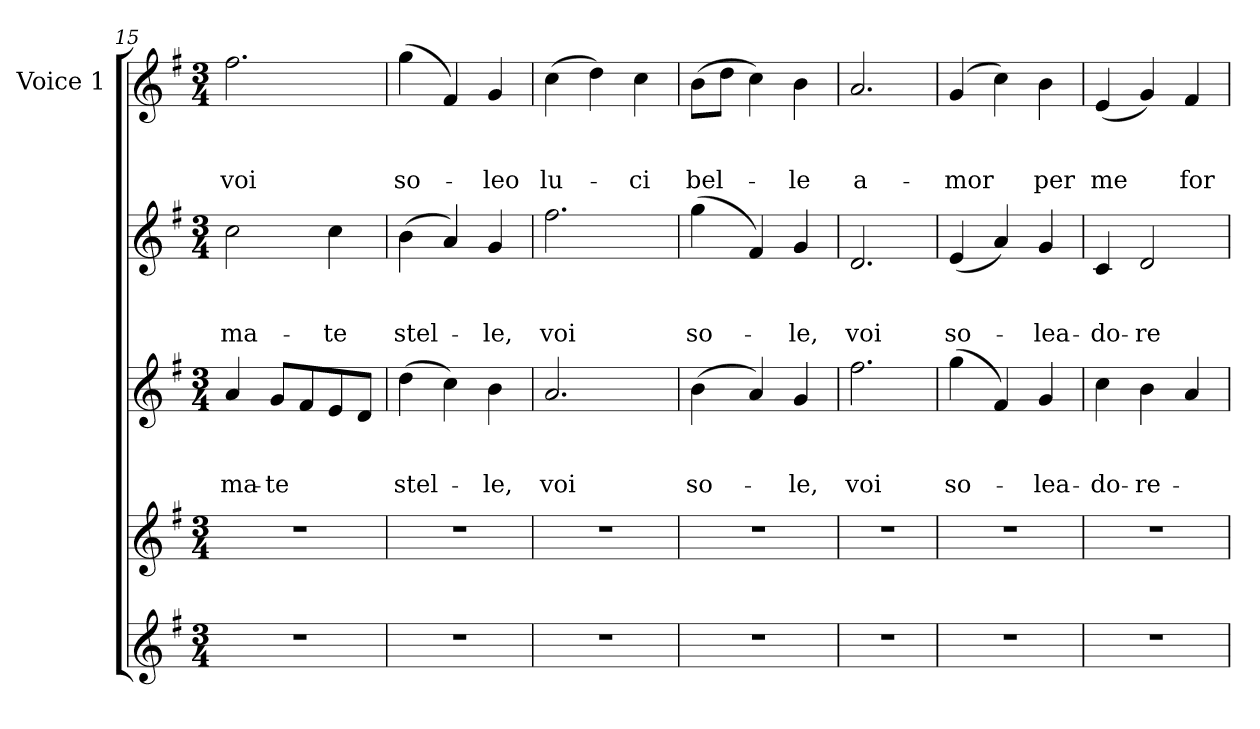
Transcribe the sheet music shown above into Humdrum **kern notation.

**kern	**kern	**kern	**text	**text	**text	**kern	**text	**text	**text	**kern	**text	**text	**text
*part5	*part4	*part3	*part3	*part3	*part3	*part2	*part2	*part2	*part2	*part1	*part1	*part1	*part1
*staff5	*staff4	*staff3	*staff3	*staff3	*staff3	*staff2	*staff2	*staff2	*staff2	*staff1	*staff1	*staff1	*staff1
*	*	*	*	*	*	*	*	*	*	*I"Voice 1	*	*	*
*clefG2	*clefG2	*clefG2	*	*	*	*clefG2	*	*	*	*clefG2	*	*	*
*k[f#]	*k[f#]	*k[f#]	*	*	*	*k[f#]	*	*	*	*k[f#]	*	*	*
*G:	*G:	*G:	*	*	*	*G:	*	*	*	*G:	*	*	*
*M3/4	*M3/4	*M3/4	*	*	*	*M3/4	*	*	*	*M3/4	*	*	*
=15	=15	=15	=15	=15	=15	=15	=15	=15	=15	=15	=15	=15	=15
2.r	2.r	4a/	.	.	-ma-	2cc\	.	.	-ma-	2.ff#\	.	.	voi
.	.	8g/L	.	.	-te	.	.	.	.	.	.	.	.
.	.	8f#/	.	.	.	.	.	.	.	.	.	.	.
.	.	8e/	.	.	.	4cc\	.	.	-te	.	.	.	.
.	.	8d/J	.	.	.	.	.	.	.	.	.	.	.
=16	=16	=16	=16	=16	=16	=16	=16	=16	=16	=16	=16	=16	=16
2.r	2.r	(4dd\	.	.	stel-	(4b\	.	.	stel-	(4gg\	.	.	so-
.	.	4cc\)	.	.	.	4a/)	.	.	.	4f#/)	.	.	.
.	.	4b\	.	.	-le,	4g/	.	.	-le,	4g/	.	.	-leo
=17	=17	=17	=17	=17	=17	=17	=17	=17	=17	=17	=17	=17	=17
2.r	2.r	2.a/	.	.	voi	2.ff#\	.	.	voi	(4cc\	.	.	lu-
.	.	.	.	.	.	.	.	.	.	4dd\)	.	.	.
.	.	.	.	.	.	.	.	.	.	4cc\	.	.	-ci
=18	=18	=18	=18	=18	=18	=18	=18	=18	=18	=18	=18	=18	=18
2.r	2.r	(4b\	.	.	so-	(4gg\	.	.	so-	(8b\L	.	.	bel-
.	.	.	.	.	.	.	.	.	.	8dd\J	.	.	.
.	.	4a/)	.	.	.	4f#/)	.	.	.	4cc\)	.	.	.
.	.	4g/	.	.	-le,	4g/	.	.	-le,	4b\	.	.	-le
=19	=19	=19	=19	=19	=19	=19	=19	=19	=19	=19	=19	=19	=19
2.r	2.r	2.ff#\	.	.	voi	2.d/	.	.	voi	2.a/	.	.	a-
=20	=20	=20	=20	=20	=20	=20	=20	=20	=20	=20	=20	=20	=20
2.r	2.r	(4gg\	.	.	so-	(4e/	.	.	so-	(4g/	.	.	-mor
.	.	4f#/)	.	.	.	4a/)	.	.	.	4cc\)	.	.	.
.	.	4g/	.	.	-lea-	4g/	.	.	-lea-	4b\	.	.	per
=21	=21	=21	=21	=21	=21	=21	=21	=21	=21	=21	=21	=21	=21
2.r	2.r	4cc\	.	.	-do-	4c/	.	.	-do-	(4e/	.	.	me
.	.	4b\	.	.	-re-	2d/	.	.	-re-	4g/)	.	.	.
.	.	4a/	.	.	.	.	.	.	.	4f#/	.	.	for-
=	=	=	=	=	=	=	=	=	=	=	=	=	=
*-	*-	*-	*-	*-	*-	*-	*-	*-	*-	*-	*-	*-	*-
